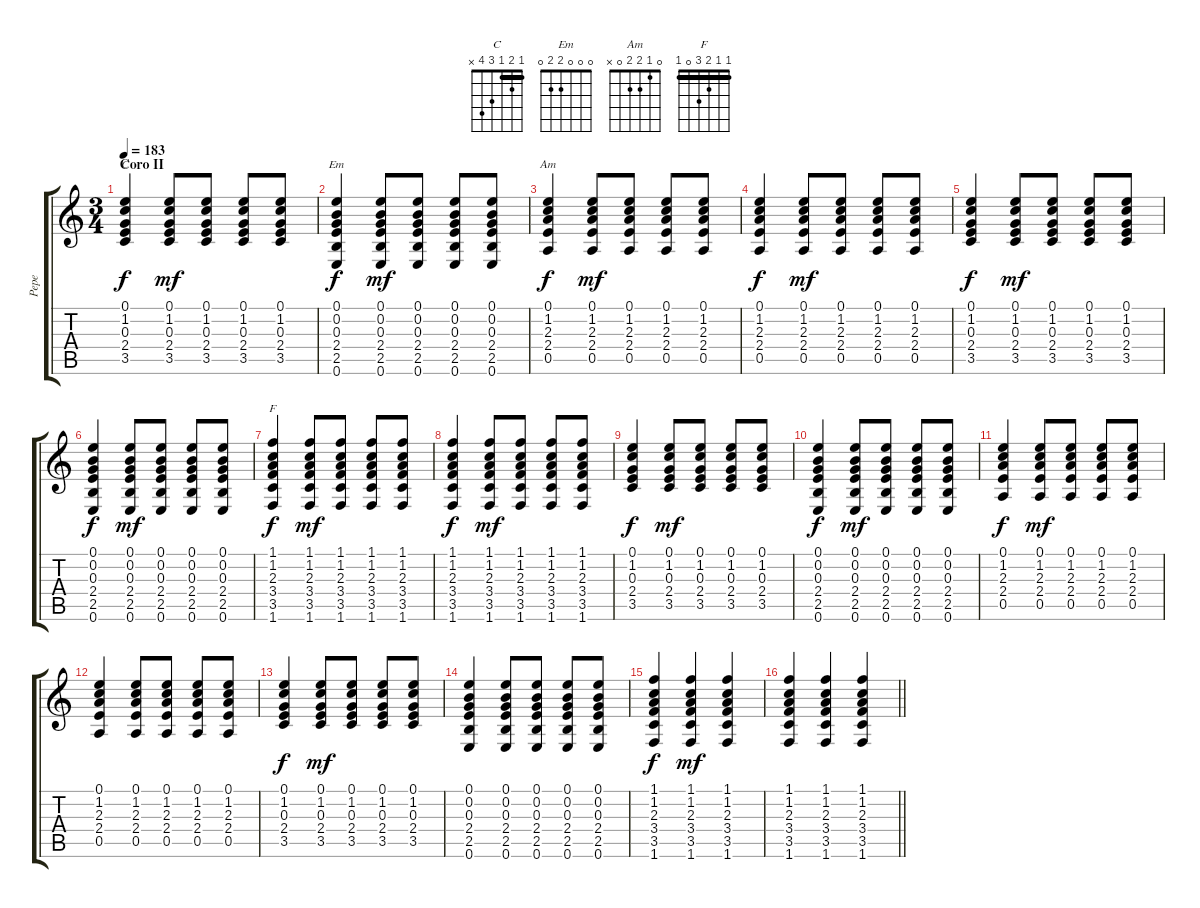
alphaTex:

\track ("Pepe" "Pepe") {instrument acousticguitarsteel}
\staff {score tabs}
\tuning (E4 B3 G3 D3 A2 E2) {hide}
\chord ("C" 1 2 1 3 4 x) {barre 1}
\chord ("Em" 0 0 0 2 2 0)
\chord ("Am" 0 1 2 2 0 x)
\chord ("F" 1 1 2 3 0 1) {barre 1}
\ts (3 4)
\section ("" "Coro II")
\tempo 183
\clef g2
\ks c
(0.1 1.2 0.3 2.4 3.5).4{ch "C" dy f} (0.1 1.2 0.3 2.4 3.5).8{dy mf} (0.1 1.2 0.3 2.4 3.5).8 (0.1 1.2 0.3 2.4 3.5).8 (0.1 1.2 0.3 2.4 3.5).8 |
(0.1 0.2 0.3 2.4 2.5 0.6).4{ch "Em" dy f} (0.1 0.2 0.3 2.4 2.5 0.6).8{dy mf} (0.1 0.2 0.3 2.4 2.5 0.6).8 (0.1 0.2 0.3 2.4 2.5 0.6).8 (0.1 0.2 0.3 2.4 2.5 0.6).8 |
(0.1 1.2 2.3 2.4 0.5).4{ch "Am" dy f} (0.1 1.2 2.3 2.4 0.5).8{dy mf} (0.1 1.2 2.3 2.4 0.5).8 (0.1 1.2 2.3 2.4 0.5).8 (0.1 1.2 2.3 2.4 0.5).8 |
(0.1 1.2 2.3 2.4 0.5).4{dy f} (0.1 1.2 2.3 2.4 0.5).8{dy mf} (0.1 1.2 2.3 2.4 0.5).8 (0.1 1.2 2.3 2.4 0.5).8 (0.1 1.2 2.3 2.4 0.5).8 |
(0.1 1.2 0.3 2.4 3.5).4{dy f} (0.1 1.2 0.3 2.4 3.5).8{dy mf} (0.1 1.2 0.3 2.4 3.5).8 (0.1 1.2 0.3 2.4 3.5).8 (0.1 1.2 0.3 2.4 3.5).8 |
(0.1 0.2 0.3 2.4 2.5 0.6).4{dy f} (0.1 0.2 0.3 2.4 2.5 0.6).8{dy mf} (0.1 0.2 0.3 2.4 2.5 0.6).8 (0.1 0.2 0.3 2.4 2.5 0.6).8 (0.1 0.2 0.3 2.4 2.5 0.6).8 |
(1.1 1.2 2.3 3.4 3.5 1.6).4{ch "F" dy f} (1.1 1.2 2.3 3.4 3.5 1.6).8{dy mf} (1.1 1.2 2.3 3.4 3.5 1.6).8 (1.1 1.2 2.3 3.4 3.5 1.6).8 (1.1 1.2 2.3 3.4 3.5 1.6).8 |
(1.1 1.2 2.3 3.4 3.5 1.6).4{dy f} (1.1 1.2 2.3 3.4 3.5 1.6).8{dy mf} (1.1 1.2 2.3 3.4 3.5 1.6).8 (1.1 1.2 2.3 3.4 3.5 1.6).8 (1.1 1.2 2.3 3.4 3.5 1.6).8 |
(0.1 1.2 0.3 2.4 3.5).4{dy f} (0.1 1.2 0.3 2.4 3.5).8{dy mf} (0.1 1.2 0.3 2.4 3.5).8 (0.1 1.2 0.3 2.4 3.5).8 (0.1 1.2 0.3 2.4 3.5).8 |
(0.1 0.2 0.3 2.4 2.5 0.6).4{dy f} (0.1 0.2 0.3 2.4 2.5 0.6).8{dy mf} (0.1 0.2 0.3 2.4 2.5 0.6).8 (0.1 0.2 0.3 2.4 2.5 0.6).8 (0.1 0.2 0.3 2.4 2.5 0.6).8 |
(0.1 1.2 2.3 2.4 0.5).4{dy f} (0.1 1.2 2.3 2.4 0.5).8{dy mf} (0.1 1.2 2.3 2.4 0.5).8 (0.1 1.2 2.3 2.4 0.5).8 (0.1 1.2 2.3 2.4 0.5).8 |
(0.1 1.2 2.3 2.4 0.5).4 (0.1 1.2 2.3 2.4 0.5).8 (0.1 1.2 2.3 2.4 0.5).8 (0.1 1.2 2.3 2.4 0.5).8 (0.1 1.2 2.3 2.4 0.5).8 |
(0.1 1.2 0.3 2.4 3.5).4{dy f} (0.1 1.2 0.3 2.4 3.5).8{dy mf} (0.1 1.2 0.3 2.4 3.5).8 (0.1 1.2 0.3 2.4 3.5).8 (0.1 1.2 0.3 2.4 3.5).8 |
(0.1 0.2 0.3 2.4 2.5 0.6).4 (0.1 0.2 0.3 2.4 2.5 0.6).8 (0.1 0.2 0.3 2.4 2.5 0.6).8 (0.1 0.2 0.3 2.4 2.5 0.6).8 (0.1 0.2 0.3 2.4 2.5 0.6).8 |
(1.1 1.2 2.3 3.4 3.5 1.6).4{dy f} (1.1 1.2 2.3 3.4 3.5 1.6).4{dy mf} (1.1 1.2 2.3 3.4 3.5 1.6).4 |
\barLineRight lightlight
(1.1 1.2 2.3 3.4 3.5 1.6).4 (1.1 1.2 2.3 3.4 3.5 1.6).4 (1.1 1.2 2.3 3.4 3.5 1.6).4
